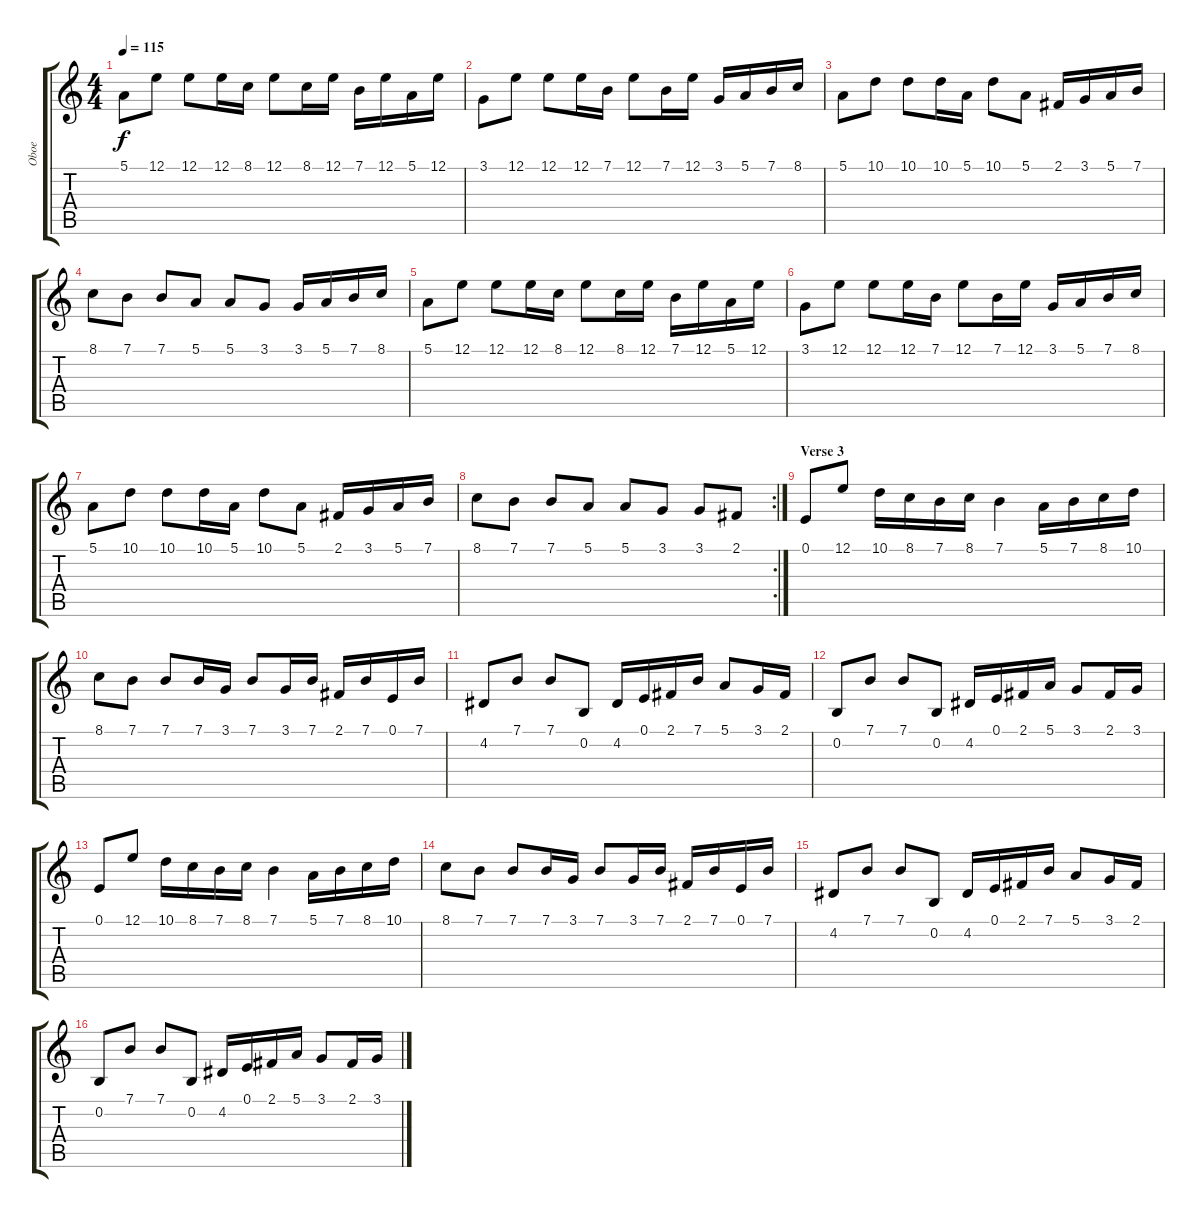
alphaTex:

\track ("Oboe" "Oboe") {instrument oboe}
\staff {score tabs}
\tuning (E4 B3 G3 D3 A2 E2) {hide}
\ts (4 4)
\tempo 115
\clef g2
\ks c
5.1.8{dy f balance 14} 12.1.8 12.1.8 12.1.16 8.1.16 12.1.8 8.1.16 12.1.16 7.1.16 12.1.16 5.1.16 12.1.16 |
3.1.8{balance 12} 12.1.8 12.1.8 12.1.16 7.1.16 12.1.8 7.1.16 12.1.16 3.1.16 5.1.16 7.1.16 8.1.16 |
5.1.8{balance 10} 10.1.8 10.1.8 10.1.16 5.1.16 10.1.8 5.1.8 2.1.16 3.1.16 5.1.16 7.1.16 |
8.1.8{balance 8} 7.1.8 7.1.8 5.1.8 5.1.8 3.1.8 3.1.16 5.1.16 7.1.16 8.1.16 |
5.1.8{balance 6} 12.1.8 12.1.8 12.1.16 8.1.16 12.1.8 8.1.16 12.1.16 7.1.16 12.1.16 5.1.16 12.1.16 |
3.1.8{balance 4} 12.1.8 12.1.8 12.1.16 7.1.16 12.1.8 7.1.16 12.1.16 3.1.16 5.1.16 7.1.16 8.1.16 |
5.1.8{balance 2} 10.1.8 10.1.8 10.1.16 5.1.16 10.1.8 5.1.8 2.1.16 3.1.16 5.1.16 7.1.16 |
\rc 2
8.1.8{balance 0} 7.1.8 7.1.8 5.1.8 5.1.8 3.1.8 3.1.8 2.1.8 |
\section ("" "Verse 3")
0.1.8{balance 8} 12.1.8 10.1.16 8.1.16 7.1.16 8.1.16 7.1.4 5.1.16 7.1.16 8.1.16 10.1.16 |
8.1.8 7.1.8 7.1.8 7.1.16 3.1.16 7.1.8 3.1.16 7.1.16 2.1.16 7.1.16 0.1.16 7.1.16 |
4.2.8 7.1.8 7.1.8 0.2.8 4.2.16 0.1.16 2.1.16 7.1.16 5.1.8 3.1.16 2.1.16 |
0.2.8 7.1.8 7.1.8 0.2.8 4.2.16 0.1.16 2.1.16 5.1.16 3.1.8 2.1.16 3.1.16 |
0.1.8 12.1.8 10.1.16 8.1.16 7.1.16 8.1.16 7.1.4 5.1.16 7.1.16 8.1.16 10.1.16 |
8.1.8 7.1.8 7.1.8 7.1.16 3.1.16 7.1.8 3.1.16 7.1.16 2.1.16 7.1.16 0.1.16 7.1.16 |
4.2.8 7.1.8 7.1.8 0.2.8 4.2.16 0.1.16 2.1.16 7.1.16 5.1.8 3.1.16 2.1.16 |
0.2.8 7.1.8 7.1.8 0.2.8 4.2.16 0.1.16 2.1.16 5.1.16 3.1.8 2.1.16 3.1.16
